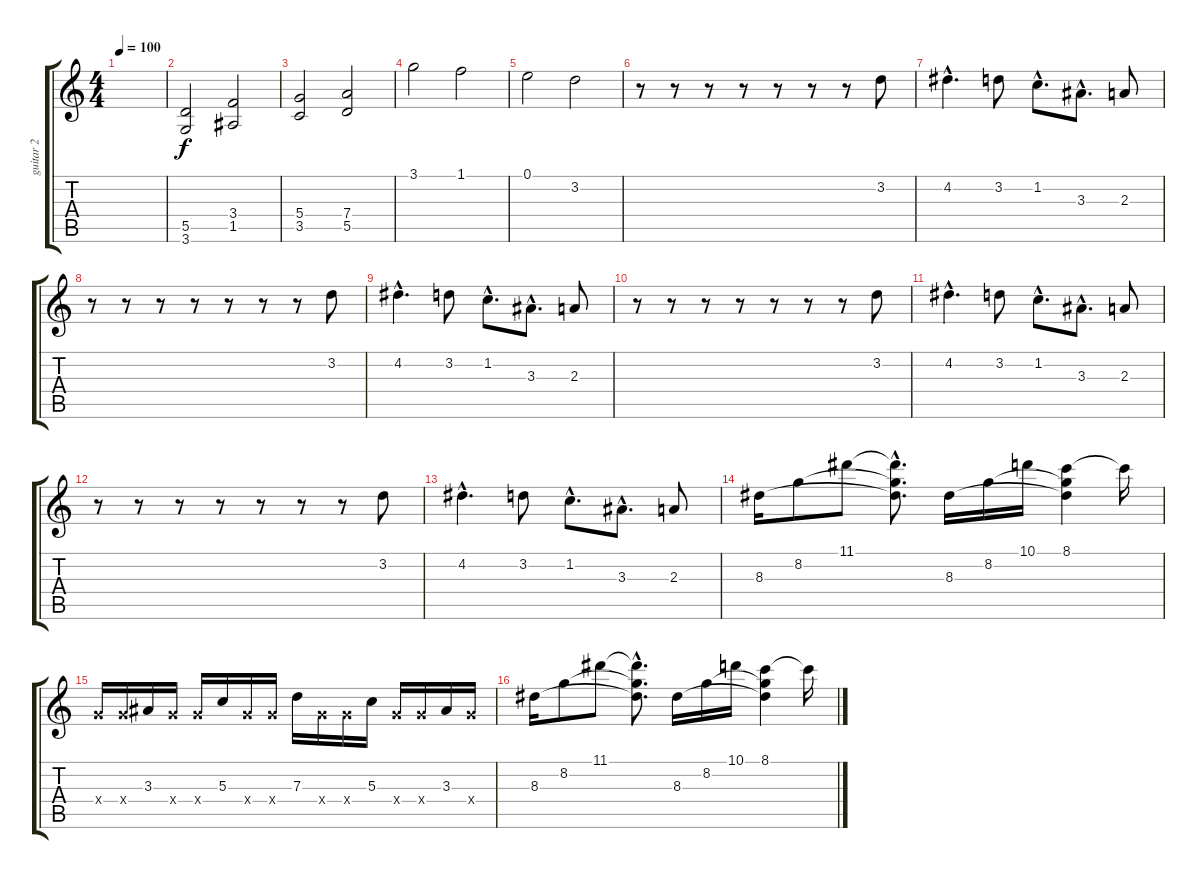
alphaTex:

\track ("guitar 2" "guitar 2") {instrument overdrivenguitar}
\staff {score tabs}
\tuning (E4 B3 G3 D3 A2 E2) {hide}
\ts (4 4)
\tempo 100
\clef g2
\ks c
|
(5.5 3.6).2{instrument overdrivenguitar} (3.4 1.5).2 |
(5.4 3.5).2 (7.4 5.5).2 |
3.1.2{instrument overdrivenguitar} 1.1.2 |
0.1.2 3.2.2 |
r.8 r.8 r.8 r.8 r.8 r.8 r.8 3.2.8 |
4.2{hac}.4{d} 3.2.8 1.2{hac}.8{d} 3.3{hac}.8{d} 2.3.8 |
r.8 r.8 r.8 r.8 r.8 r.8 r.8 3.2.8 |
4.2{hac}.4{d} 3.2.8 1.2{hac}.8{d} 3.3{hac}.8{d} 2.3.8 |
r.8 r.8 r.8 r.8 r.8 r.8 r.8 3.2.8 |
4.2{hac}.4{d} 3.2.8 1.2{hac}.8{d} 3.3{hac}.8{d} 2.3.8 |
r.8 r.8 r.8 r.8 r.8 r.8 r.8 3.2.8 |
4.2{hac}.4{d} 3.2.8 1.2{hac}.8{d} 3.3{hac}.8{d} 2.3.8 |
8.3.16{instrument overdrivenguitar} 8.2.8 11.1.8 (11.1{hac t} 8.2{hac t} 8.3{hac t}).8{d} 8.3.16 8.2.16 10.1.16 (8.1 8.2{t} 8.3{t}).4 8.1{t}.16 |
5.4{x}.16 5.4{x}.16 3.3.16 5.4{x}.16 5.4{x}.16 5.3.16 5.4{x}.16 5.4{x}.16 7.3.16 5.4{x}.16 5.4{x}.16 5.3.16 5.4{x}.16 5.4{x}.16 3.3.16 5.4{x}.16 |
8.3.16{instrument overdrivenguitar} 8.2.8 11.1.8 (11.1{hac t} 8.2{hac t} 8.3{hac t}).8{d} 8.3.16 8.2.16 10.1.16 (8.1 8.2{t} 8.3{t}).4 8.1{t}.16
